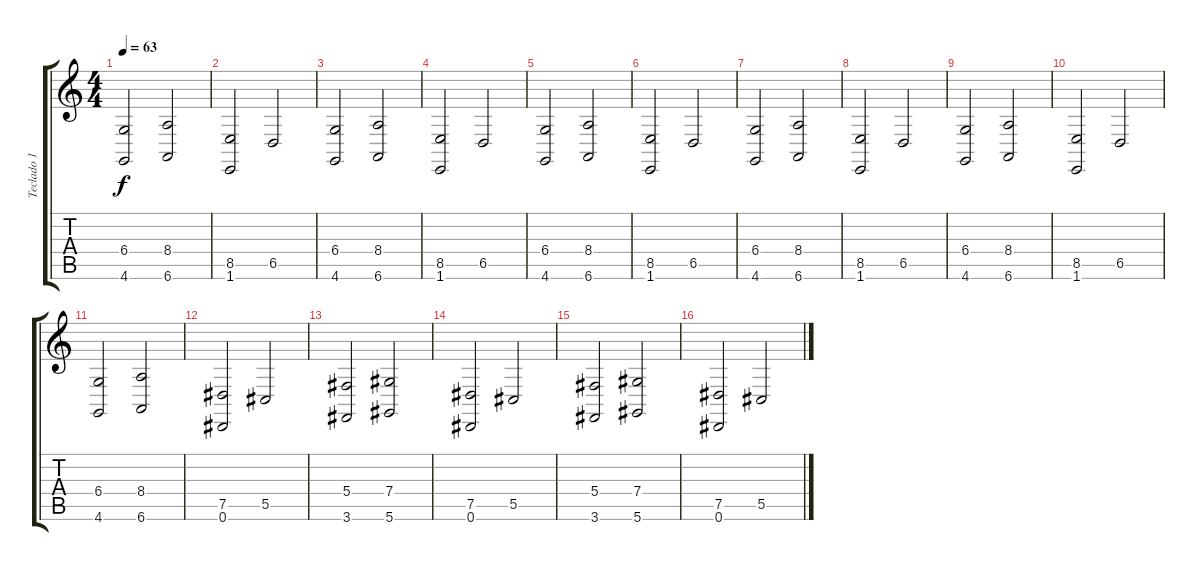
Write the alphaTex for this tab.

\track ("Teclado 1" "Teclado 1") {instrument synthstrings2}
\staff {score tabs}
\tuning (Eb4 Bb3 Gb3 Db3 Ab2 Eb2) {hide}
\ts (4 4)
\tempo 63
\clef g2
\ks c
(6.4 4.6).2{dy f volume 11} (8.4 6.6).2 |
(8.5 1.6).2 6.5.2 |
(6.4 4.6).2{volume 9} (8.4 6.6).2 |
(8.5 1.6).2 6.5.2 |
(6.4 4.6).2 (8.4 6.6).2 |
(8.5 1.6).2 6.5.2 |
(6.4 4.6).2 (8.4 6.6).2 |
(8.5 1.6).2 6.5.2 |
(6.4 4.6).2{volume 11} (8.4 6.6).2 |
(8.5 1.6).2 6.5.2 |
(6.4 4.6).2 (8.4 6.6).2 |
(7.5 0.6).2{volume 7} 5.5.2 |
(5.4 3.6).2{volume 9} (7.4 5.6).2 |
(7.5 0.6).2{volume 7} 5.5.2 |
(5.4 3.6).2{volume 9} (7.4 5.6).2 |
(7.5 0.6).2{volume 7} 5.5.2
